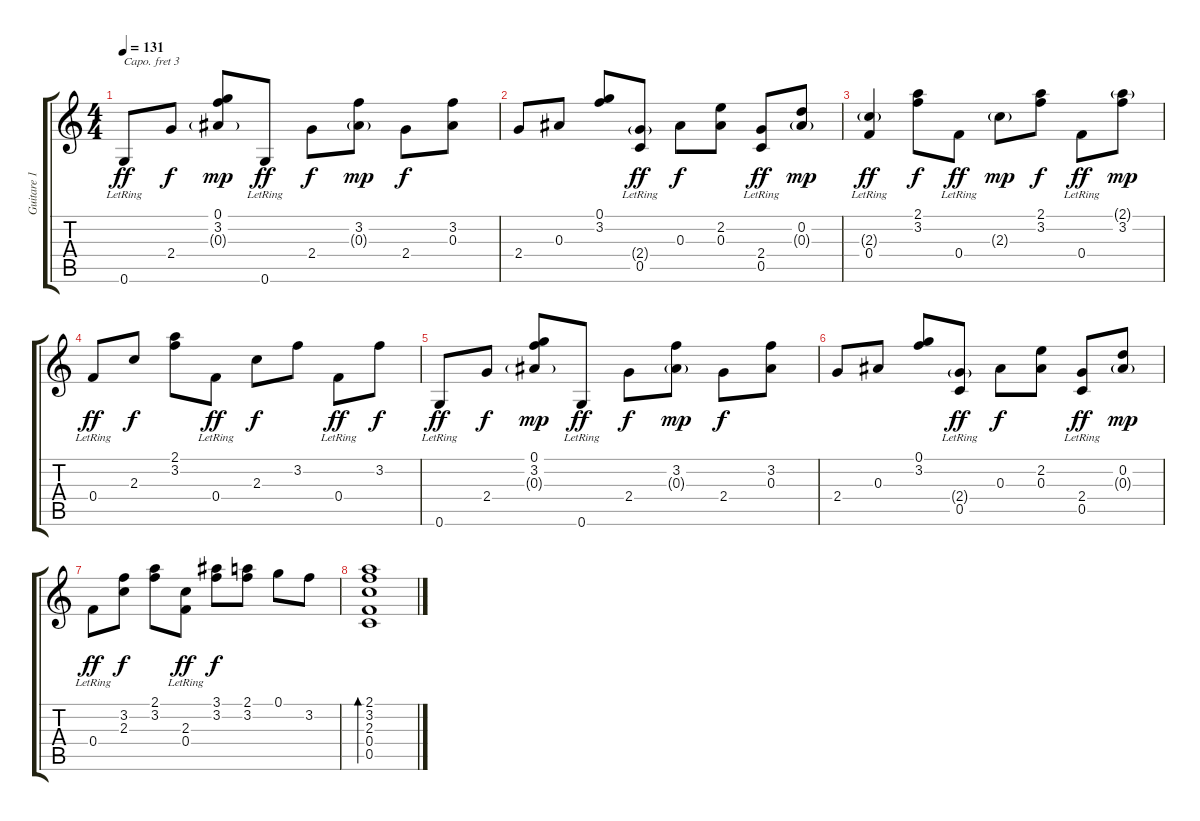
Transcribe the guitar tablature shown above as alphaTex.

\track ("Guitare 1" "Guitare 1") {instrument acousticguitarsteel}
\staff {score tabs}
\capo 3
\tuning (E4 B3 G3 D3 A2 E2) {hide}
\ts (4 4)
\tempo 131
\clef g2
\ks c
0.6{lr}.8{dy ff} 2.4.8{dy f} (0.1 3.2 0.3{g}).8{dy mp} 0.6{lr}.8{dy ff} 2.4.8{dy f} (3.2 0.3{g}).8{dy mp} 2.4.8{dy f} (3.2 0.3).8 |
2.4.8 0.3.8 (0.1 3.2).8 (2.4{g} 0.5{lr}).8{dy ff} 0.3.8{dy f} (2.2 0.3).8 (2.4 0.5{lr}).8{dy ff} (0.2 0.3{g}).8{dy mp} |
(2.3{g} 0.4{lr}).4{dy ff} (2.1 3.2).8{dy f} 0.4{lr}.8{dy ff} 2.3{g}.8{dy mp} (2.1 3.2).8{dy f} 0.4{lr}.8{dy ff} (2.1{g} 3.2).8{dy mp} |
0.4{lr}.8{dy ff} 2.3.8{dy f} (2.1 3.2).8 0.4{lr}.8{dy ff} 2.3.8{dy f} 3.2.8 0.4{lr}.8{dy ff} 3.2.8{dy f} |
0.6{lr}.8{dy ff} 2.4.8{dy f} (0.1 3.2 0.3{g}).8{dy mp} 0.6{lr}.8{dy ff} 2.4.8{dy f} (3.2 0.3{g}).8{dy mp} 2.4.8{dy f} (3.2 0.3).8 |
2.4.8 0.3.8 (0.1 3.2).8 (2.4{g} 0.5{lr}).8{dy ff} 0.3.8{dy f} (2.2 0.3).8 (2.4 0.5{lr}).8{dy ff} (0.2 0.3{g}).8{dy mp} |
0.4{lr}.8{dy ff} (3.2 2.3).8{dy f} (2.1 3.2).8 (2.3 0.4{lr}).8{dy ff} (3.1 3.2).8{dy f} (2.1 3.2).8 0.1.8 3.2.8 |
(2.1 3.2 2.3 0.4 0.5).1{bd 60}
